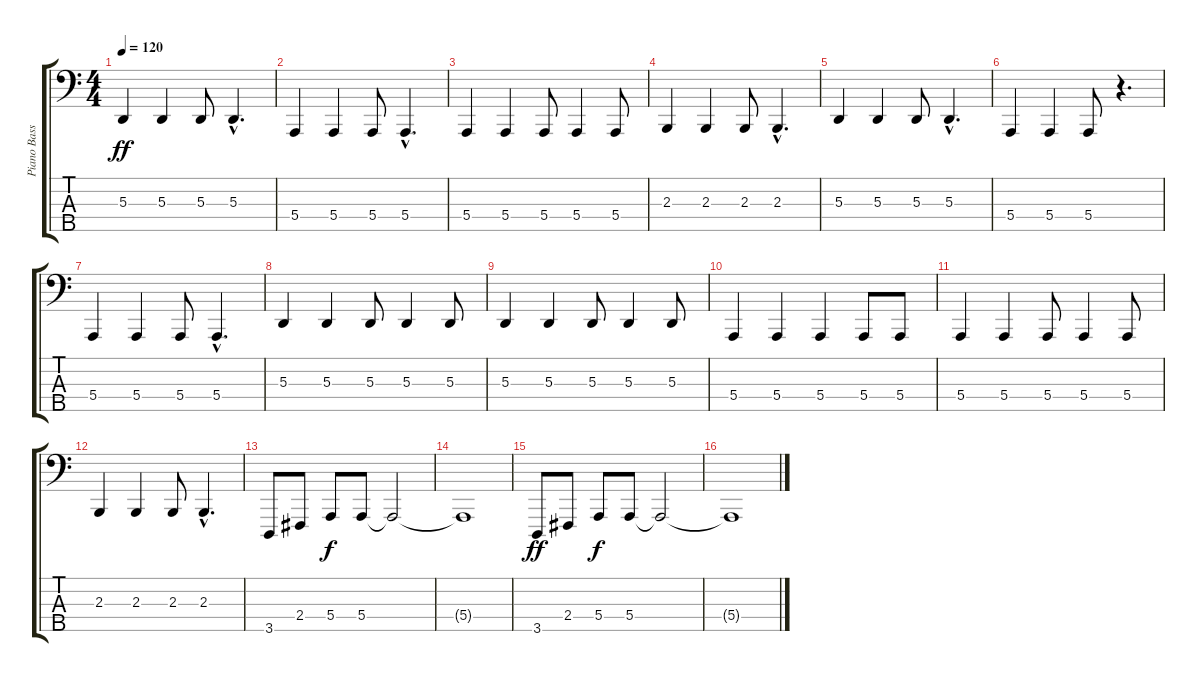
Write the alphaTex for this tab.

\track ("Piano Bass" "Piano Bass") {instrument brightacousticpiano}
\staff {score tabs}
\tuning (G2 D2 A1 E1 B0) {hide}
\ts (4 4)
\tempo 120
\clef f4
\ks c
5.3.4{dy ff} 5.3.4 5.3.8 5.3{hac}.4{d} |
5.4.4 5.4.4 5.4.8 5.4{hac}.4{d} |
5.4.4 5.4.4 5.4.8 5.4.4 5.4.8 |
2.3.4 2.3.4 2.3.8 2.3{hac}.4{d} |
5.3.4 5.3.4 5.3.8 5.3{hac}.4{d} |
5.4.4 5.4.4 5.4.8 r.4{d} |
5.4.4 5.4.4 5.4.8 5.4{hac}.4{d} |
5.3.4 5.3.4 5.3.8 5.3.4 5.3.8 |
5.3.4 5.3.4 5.3.8 5.3.4 5.3.8 |
5.4.4 5.4.4 5.4.4 5.4.8 5.4.8 |
5.4.4 5.4.4 5.4.8 5.4.4 5.4.8 |
2.3.4 2.3.4 2.3.8 2.3{hac}.4{d} |
3.5.8 2.4.8 5.4.8{dy f} 5.4.8 5.4{t}.2 |
5.4{t}.1 |
3.5.8{dy ff} 2.4.8 5.4.8{dy f} 5.4.8 5.4{t}.2 |
5.4{t}.1
